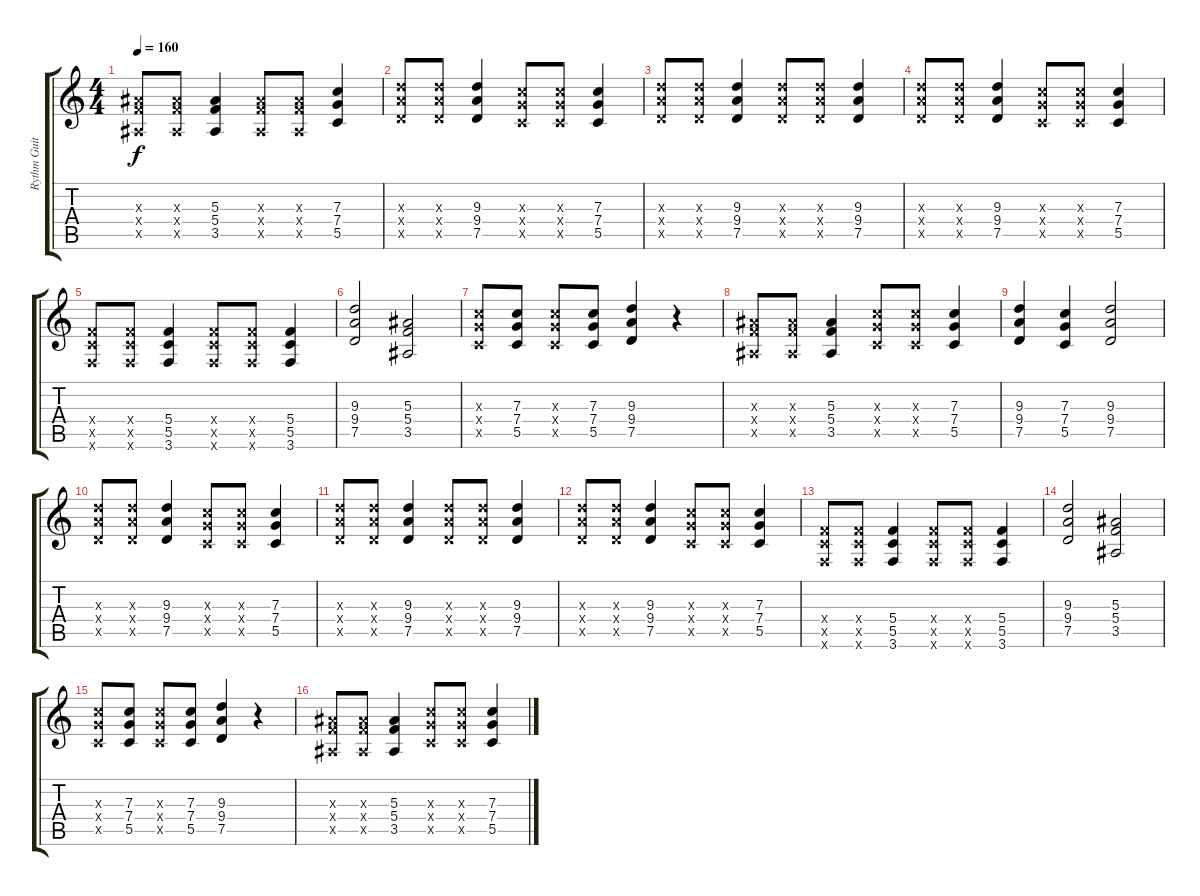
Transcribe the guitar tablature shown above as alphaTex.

\track ("Rythm Guitar" "Rythm Guit") {instrument distortionguitar}
\staff {score tabs}
\tuning (D4 A3 F3 C3 G2 D2) {hide}
\ts (4 4)
\tempo 160
\clef g2
\ks c
(5.3{x} 5.4{x} 3.5{x}).8{dy f} (5.3{x} 5.4{x} 3.5{x}).8 (5.3 5.4 3.5).4 (5.3{x} 5.4{x} 3.5{x}).8 (5.3{x} 5.4{x} 3.5{x}).8 (7.3 7.4 5.5).4 |
(9.3{x} 9.4{x} 7.5{x}).8 (9.3{x} 9.4{x} 7.5{x}).8 (9.3 9.4 7.5).4 (7.3{x} 7.4{x} 5.5{x}).8 (7.3{x} 7.4{x} 5.5{x}).8 (7.3 7.4 5.5).4 |
(9.3{x} 9.4{x} 7.5{x}).8 (9.3{x} 9.4{x} 7.5{x}).8 (9.3 9.4 7.5).4 (9.3{x} 9.4{x} 7.5{x}).8 (9.3{x} 9.4{x} 7.5{x}).8 (9.3 9.4 7.5).4 |
(9.3{x} 9.4{x} 7.5{x}).8 (9.3{x} 9.4{x} 7.5{x}).8 (9.3 9.4 7.5).4 (7.3{x} 7.4{x} 5.5{x}).8 (7.3{x} 7.4{x} 5.5{x}).8 (7.3 7.4 5.5).4 |
(5.4{x} 5.5{x} 3.6{x}).8 (5.4{x} 5.5{x} 3.6{x}).8 (5.4 5.5 3.6).4 (5.4{x} 5.5{x} 3.6{x}).8 (5.4{x} 5.5{x} 3.6{x}).8 (5.4 5.5 3.6).4 |
(9.3 9.4 7.5).2 (5.3 5.4 3.5).2 |
(7.3{x} 7.4{x} 5.5{x}).8 (7.3 7.4 5.5).8 (7.3{x} 7.4{x} 5.5{x}).8 (7.3 7.4 5.5).8 (9.3 9.4 7.5).4 r.4 |
(5.3{x} 5.4{x} 3.5{x}).8 (5.3{x} 5.4{x} 3.5{x}).8 (5.3 5.4 3.5).4 (7.3{x} 7.4{x} 5.5{x}).8 (7.3{x} 7.4{x} 5.5{x}).8 (7.3 7.4 5.5).4 |
(9.3 9.4 7.5).4 (7.3 7.4 5.5).4 (9.3 9.4 7.5).2 |
(9.3{x} 9.4{x} 7.5{x}).8 (9.3{x} 9.4{x} 7.5{x}).8 (9.3 9.4 7.5).4 (7.3{x} 7.4{x} 5.5{x}).8 (7.3{x} 7.4{x} 5.5{x}).8 (7.3 7.4 5.5).4 |
(9.3{x} 9.4{x} 7.5{x}).8 (9.3{x} 9.4{x} 7.5{x}).8 (9.3 9.4 7.5).4 (9.3{x} 9.4{x} 7.5{x}).8 (9.3{x} 9.4{x} 7.5{x}).8 (9.3 9.4 7.5).4 |
(9.3{x} 9.4{x} 7.5{x}).8 (9.3{x} 9.4{x} 7.5{x}).8 (9.3 9.4 7.5).4 (7.3{x} 7.4{x} 5.5{x}).8 (7.3{x} 7.4{x} 5.5{x}).8 (7.3 7.4 5.5).4 |
(5.4{x} 5.5{x} 3.6{x}).8 (5.4{x} 5.5{x} 3.6{x}).8 (5.4 5.5 3.6).4 (5.4{x} 5.5{x} 3.6{x}).8 (5.4{x} 5.5{x} 3.6{x}).8 (5.4 5.5 3.6).4 |
(9.3 9.4 7.5).2 (5.3 5.4 3.5).2 |
(7.3{x} 7.4{x} 5.5{x}).8 (7.3 7.4 5.5).8 (7.3{x} 7.4{x} 5.5{x}).8 (7.3 7.4 5.5).8 (9.3 9.4 7.5).4 r.4 |
(5.3{x} 5.4{x} 3.5{x}).8 (5.3{x} 5.4{x} 3.5{x}).8 (5.3 5.4 3.5).4 (7.3{x} 7.4{x} 5.5{x}).8 (7.3{x} 7.4{x} 5.5{x}).8 (7.3 7.4 5.5).4
